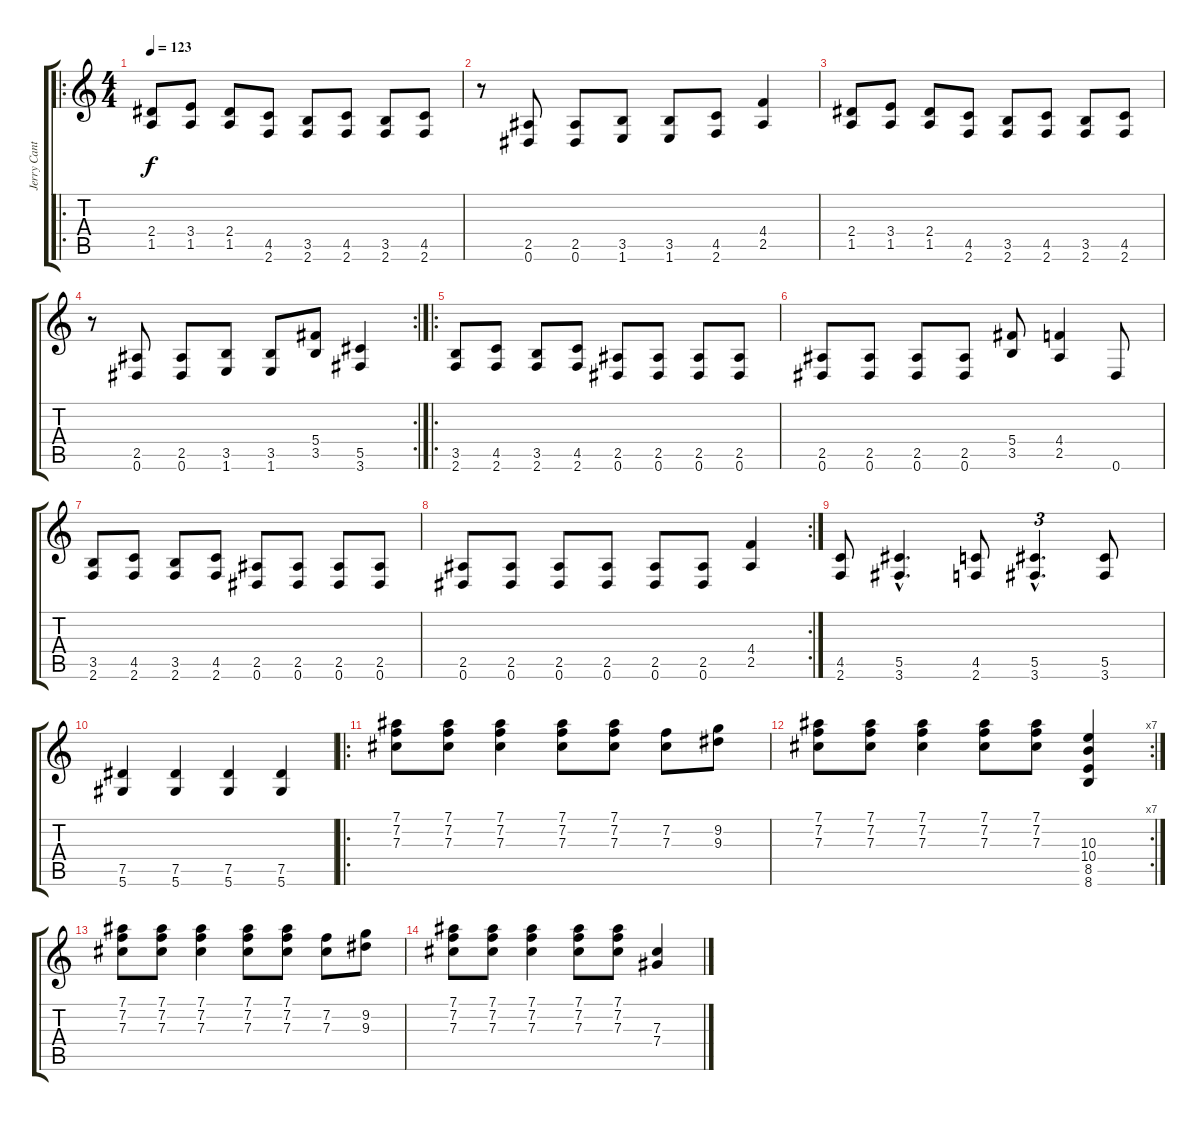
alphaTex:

\track ("Jerry Cantrell" "Jerry Cant") {instrument overdrivenguitar}
\staff {score tabs}
\tuning (Eb4 Bb3 Gb3 Db3 Ab2 Eb2) {hide}
\ro
\ts (4 4)
\tempo 123
\clef g2
\ks c
(2.4 1.5).8{dy f} (3.4 1.5).8 (2.4 1.5).8 (4.5 2.6).8 (3.5 2.6).8 (4.5 2.6).8 (3.5 2.6).8 (4.5 2.6).8 |
r.8 (2.5 0.6).8 (2.5 0.6).8 (3.5 1.6).8 (3.5 1.6).8 (4.5 2.6).8 (4.4 2.5).4 |
(2.4 1.5).8 (3.4 1.5).8 (2.4 1.5).8 (4.5 2.6).8 (3.5 2.6).8 (4.5 2.6).8 (3.5 2.6).8 (4.5 2.6).8 |
\rc 2
r.8 (2.5 0.6).8 (2.5 0.6).8 (3.5 1.6).8 (3.5 1.6).8 (5.4 3.5).8 (5.5 3.6).4 |
\ro
(3.5 2.6).8 (4.5 2.6).8 (3.5 2.6).8 (4.5 2.6).8 (2.5 0.6).8 (2.5 0.6).8 (2.5 0.6).8 (2.5 0.6).8 |
(2.5 0.6).8 (2.5 0.6).8 (2.5 0.6).8 (2.5 0.6).8 (5.4 3.5).8 (4.4 2.5).4 0.6.8 |
(3.5 2.6).8 (4.5 2.6).8 (3.5 2.6).8 (4.5 2.6).8 (2.5 0.6).8 (2.5 0.6).8 (2.5 0.6).8 (2.5 0.6).8 |
\rc 2
(2.5 0.6).8 (2.5 0.6).8 (2.5 0.6).8 (2.5 0.6).8 (2.5 0.6).8 (2.5 0.6).8 (4.4 2.5).4 |
(4.5 2.6).8 (5.5{hac} 3.6{hac}).4{d} (4.5 2.6).8 (5.5{hac} 3.6{hac}).4{d tu (3 2)} (5.5 3.6).8 |
(7.5 5.6).4 (7.5 5.6).4 (7.5 5.6).4 (7.5 5.6).4 |
\ro
(7.1 7.2 7.3).8 (7.1 7.2 7.3).8 (7.1 7.2 7.3).4 (7.1 7.2 7.3).8 (7.1 7.2 7.3).8 (7.2 7.3).8 (9.2 9.3).8 |
\rc 7
(7.1 7.2 7.3).8 (7.1 7.2 7.3).8 (7.1 7.2 7.3).4 (7.1 7.2 7.3).8 (7.1 7.2 7.3).8 (10.3 10.4 8.5 8.6).4 |
(7.1 7.2 7.3).8 (7.1 7.2 7.3).8 (7.1 7.2 7.3).4 (7.1 7.2 7.3).8 (7.1 7.2 7.3).8 (7.2 7.3).8 (9.2 9.3).8 |
(7.1 7.2 7.3).8 (7.1 7.2 7.3).8 (7.1 7.2 7.3).4 (7.1 7.2 7.3).8 (7.1 7.2 7.3).8 (7.3 7.4).4
